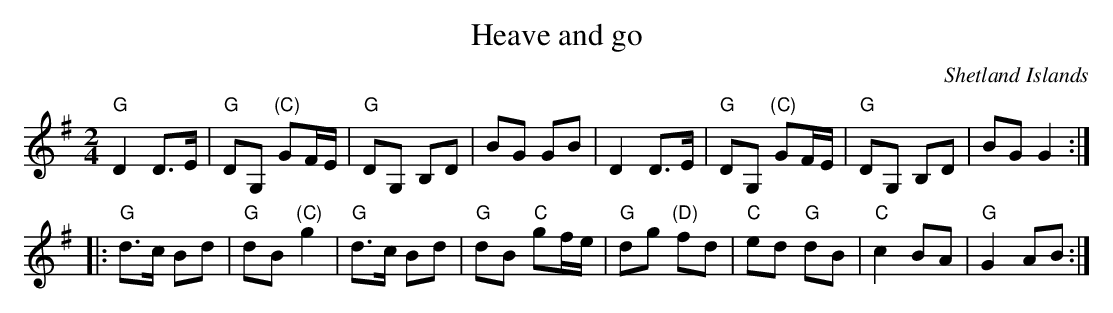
X:1
T:Heave and go
O:Shetland Islands
M:2/4
L:1/8
K:G
"G"D2 D>E|"G"DG, "(C)"GF/E/|"G"DG, B,D|BG GB|\
D2 D>E|"G"DG, "(C)"GF/E/|"G"DG, B,D|BG G2:|
|:"G"d>c Bd|"G"dB "(C)"g2|"G"d>c Bd|"G"dB "C"gf/e/|\
"G"dg "(D)"fd|"C"ed "G"dB|"C"c2 BA|"G"G2 AB:|
